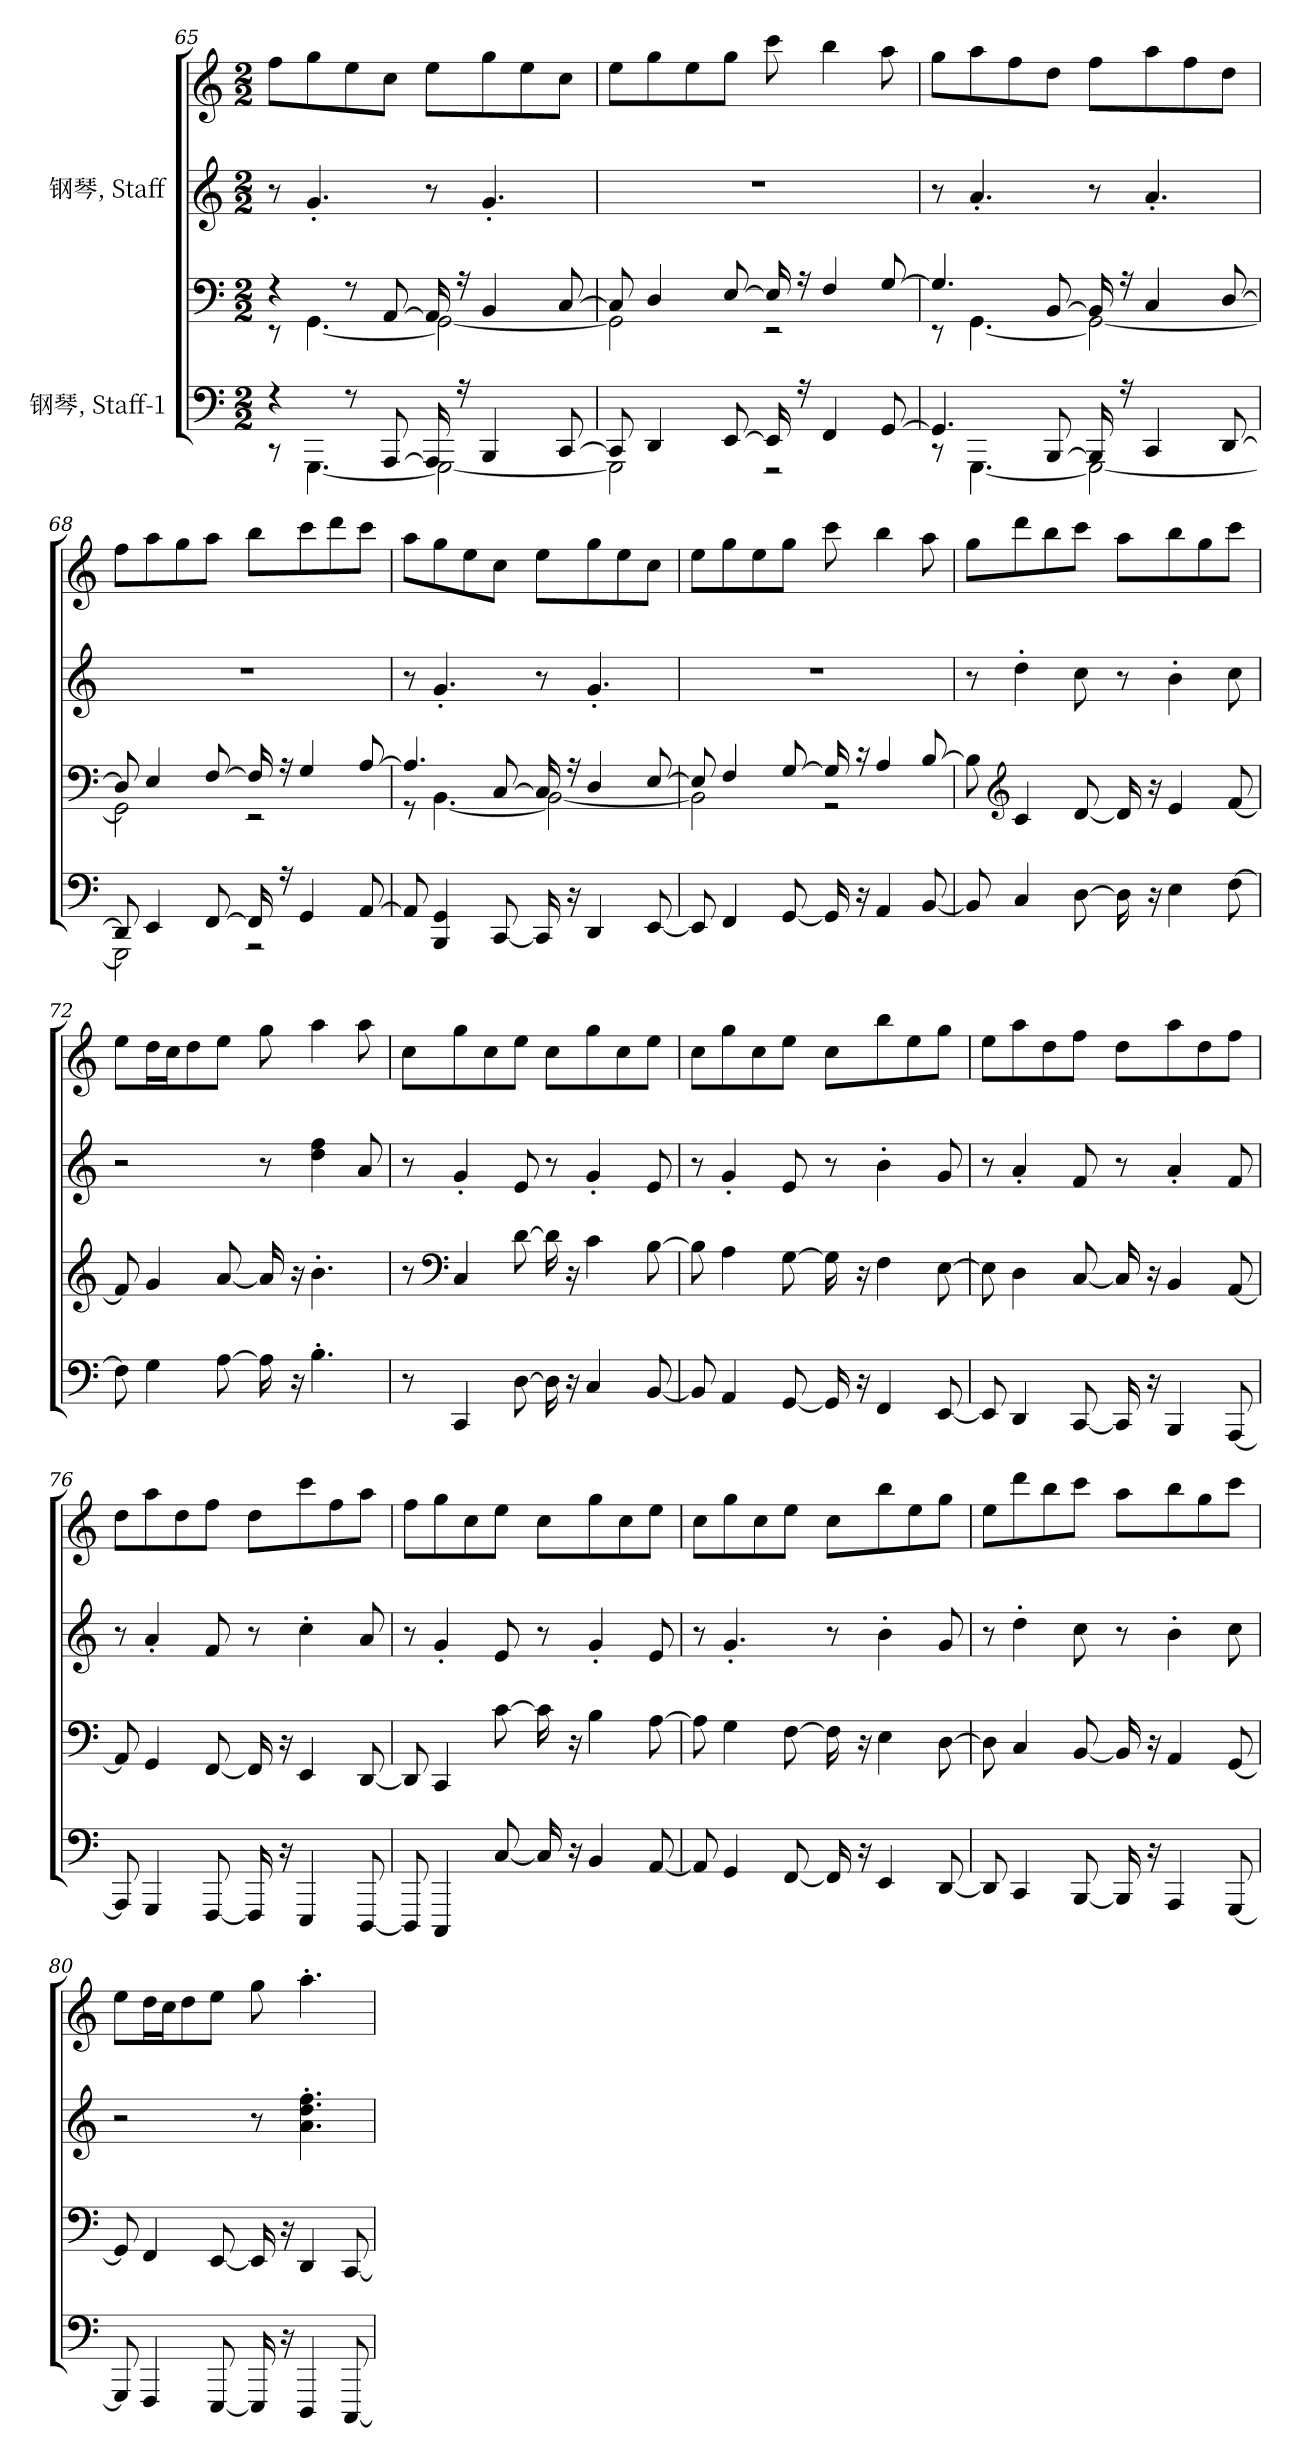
**kern	**kern	**kern	**kern
*part2	*part2	*part1	*part1
*staff4	*staff3	*staff2	*staff1
*I"钢琴, Staff-1	*	*I"钢琴, Staff	*
*clefF4	*clefF4	*clefG2	*clefG2
*k[]	*k[]	*k[]	*k[]
*M2/2	*M2/2	*M2/2	*M2/2
=65	=65	=65	=65
*^	*^	*	*
4r	8r	4r	8r	8r	8ff\L
.	[4.GGG\	.	[4.GG\	4.g'/	8gg\
8r	.	8r	.	.	8ee\
[8AAA/	.	[8AA/	.	.	8cc\J
16AAA/]	2GGG\_	16AA/]	2GG\_	8r	8ee\L
16r	.	16r	.	.	.
4BBB/	.	4BB/	.	4.g'/	8gg\
.	.	.	.	.	8ee\
[8CC/	.	[8C/	.	.	8cc\J
=66	=66	=66	=66	=66	=66
8CC/]	2GGG\]	8C/]	2GG\]	1r	8ee\L
4DD/	.	4D/	.	.	8gg\
.	.	.	.	.	8ee\
[8EE/	.	[8E/	.	.	8gg\J
16EE/]	2r	16E/]	2r	.	8ccc\
16r	.	16r	.	.	.
4FF/	.	4F/	.	.	4bb\
[8GG/	.	[8G/	.	.	8aa\
!!LO:PB:g=z
=67	=67	=67	=67	=67	=67
4.GG/]	8r	4.G/]	8r	8r	8gg\L
.	[4.GGG\	.	[4.GG\	4.a'/	8aa\
.	.	.	.	.	8ff\
[8BBB/	.	[8BB/	.	.	8dd\J
16BBB/]	2GGG\_	16BB/]	2GG\_	8r	8ff\L
16r	.	16r	.	.	.
4CC/	.	4C/	.	4.a'/	8aa\
.	.	.	.	.	8ff\
[8DD/	.	[8D/	.	.	8dd\J
=68	=68	=68	=68	=68	=68
8DD/]	2GGG\]	8D/]	2GG\]	1r	8ff\L
4EE/	.	4E/	.	.	8aa\
.	.	.	.	.	8gg\
[8FF/	.	[8F/	.	.	8aa\J
16FF/]	2r	16F/]	2r	.	8bb\L
16r	.	16r	.	.	.
4GG/	.	4G/	.	.	8ccc\
.	.	.	.	.	8ddd\
[8AA/	.	[8A/	.	.	8ccc\J
*v	*v	*	*	*	*
=69	=69	=69	=69	=69
8AA/]	4.A/]	8r	8r	8aa\L
4BBB/ 4GG/	.	[4.BB\	4.g'/	8gg\
.	.	.	.	8ee\
[8CC/	[8C/	.	.	8cc\J
16CC/]	16C/]	2BB\_	8r	8ee\L
16r	16r	.	.	.
4DD/	4D/	.	4.g'/	8gg\
.	.	.	.	8ee\
[8EE/	[8E/	.	.	8cc\J
!!LO:LB:g=z
=70	=70	=70	=70	=70
8EE/]	8E/]	2BB\]	1r	8ee\L
4FF/	4F/	.	.	8gg\
.	.	.	.	8ee\
[8GG/	[8G/	.	.	8gg\J
16GG/]	16G/]	2r	.	8ccc\
16r	16r	.	.	.
4AA/	4A/	.	.	4bb\
[8BB/	[8B/	.	.	8aa\
*	*v	*v	*	*
=71	=71	=71	=71
8BB/]	8B\]	8r	8gg\L
*	*clefG2	*	*
4C/	4c/	4dd'\	8ddd\
.	.	.	8bb\
[8D\	[8d/	8cc\	8ccc\J
16D\]	16d/]	8r	8aa\L
16r	16r	.	.
4E\	4e/	4b'\	8bb\
.	.	.	8gg\
[8F\	[8f/	8cc\	8ccc\J
=72	=72	=72	=72
8F\]	8f/]	2r	8ee\L
4G\	4g/	.	16dd\L
.	.	.	16cc\J
.	.	.	8dd\
[8A\	[8a/	.	8ee\J
16A\]	16a/]	8r	8gg\
16r	16r	.	.
4.B'\	4.b'\	4dd\ 4ff\	4aa\
.	.	8a/	8aa\
!!LO:LB:g=z
=73	=73	=73	=73
8r	8r	8r	8cc\L
*	*clefF4	*	*
4CC/	4C/	4g'/	8gg\
.	.	.	8cc\
[8D\	[8d\	8e/	8ee\J
16D\]	16d\]	8r	8cc\L
16r	16r	.	.
4C/	4c\	4g'/	8gg\
.	.	.	8cc\
[8BB/	[8B\	8e/	8ee\J
=74	=74	=74	=74
8BB/]	8B\]	8r	8cc\L
4AA/	4A\	4g'/	8gg\
.	.	.	8cc\
[8GG/	[8G\	8e/	8ee\J
16GG/]	16G\]	8r	8cc\L
16r	16r	.	.
4FF/	4F\	4b'\	8bb\
.	.	.	8ee\
[8EE/	[8E\	8g/	8gg\J
=75	=75	=75	=75
8EE/]	8E\]	8r	8ee\L
4DD/	4D\	4a'/	8aa\
.	.	.	8dd\
[8CC/	[8C/	8f/	8ff\J
16CC/]	16C/]	8r	8dd\L
16r	16r	.	.
4BBB/	4BB/	4a'/	8aa\
.	.	.	8dd\
[8AAA/	[8AA/	8f/	8ff\J
!!LO:PB:g=z
=76	=76	=76	=76
8AAA/]	8AA/]	8r	8dd\L
4GGG/	4GG/	4a'/	8aa\
.	.	.	8dd\
[8FFF/	[8FF/	8f/	8ff\J
16FFF/]	16FF/]	8r	8dd\L
16r	16r	.	.
4EEE/	4EE/	4cc'\	8ccc\
.	.	.	8ff\
[8DDD/	[8DD/	8a/	8aa\J
=77	=77	=77	=77
8DDD/]	8DD/]	8r	8ff\L
4CCC/	4CC/	4g'/	8gg\
.	.	.	8cc\
[8C/	[8c\	8e/	8ee\J
16C/]	16c\]	8r	8cc\L
16r	16r	.	.
4BB/	4B\	4g'/	8gg\
.	.	.	8cc\
[8AA/	[8A\	8e/	8ee\J
=78	=78	=78	=78
8AA/]	8A\]	8r	8cc\L
4GG/	4G\	4.g'/	8gg\
.	.	.	8cc\
[8FF/	[8F\	.	8ee\J
16FF/]	16F\]	8r	8cc\L
16r	16r	.	.
4EE/	4E\	4b'\	8bb\
.	.	.	8ee\
[8DD/	[8D\	8g/	8gg\J
!!LO:LB:g=z
=79	=79	=79	=79
8DD/]	8D\]	8r	8ee\L
4CC/	4C/	4dd'\	8ddd\
.	.	.	8bb\
[8BBB/	[8BB/	8cc\	8ccc\J
16BBB/]	16BB/]	8r	8aa\L
16r	16r	.	.
4AAA/	4AA/	4b'\	8bb\
.	.	.	8gg\
[8GGG/	[8GG/	8cc\	8ccc\J
=80	=80	=80	=80
8GGG/]	8GG/]	2r	8ee\L
4FFF/	4FF/	.	16dd\L
.	.	.	16cc\J
.	.	.	8dd\
[8EEE/	[8EE/	.	8ee\J
16EEE/]	16EE/]	8r	8gg\
16r	16r	.	.
4DDD/	4DD/	4.a\' 4.dd\' 4.ff\'	4.aa'\
[8CCC/	[8CC/	.	.
=	=	=	=
*-	*-	*-	*-
